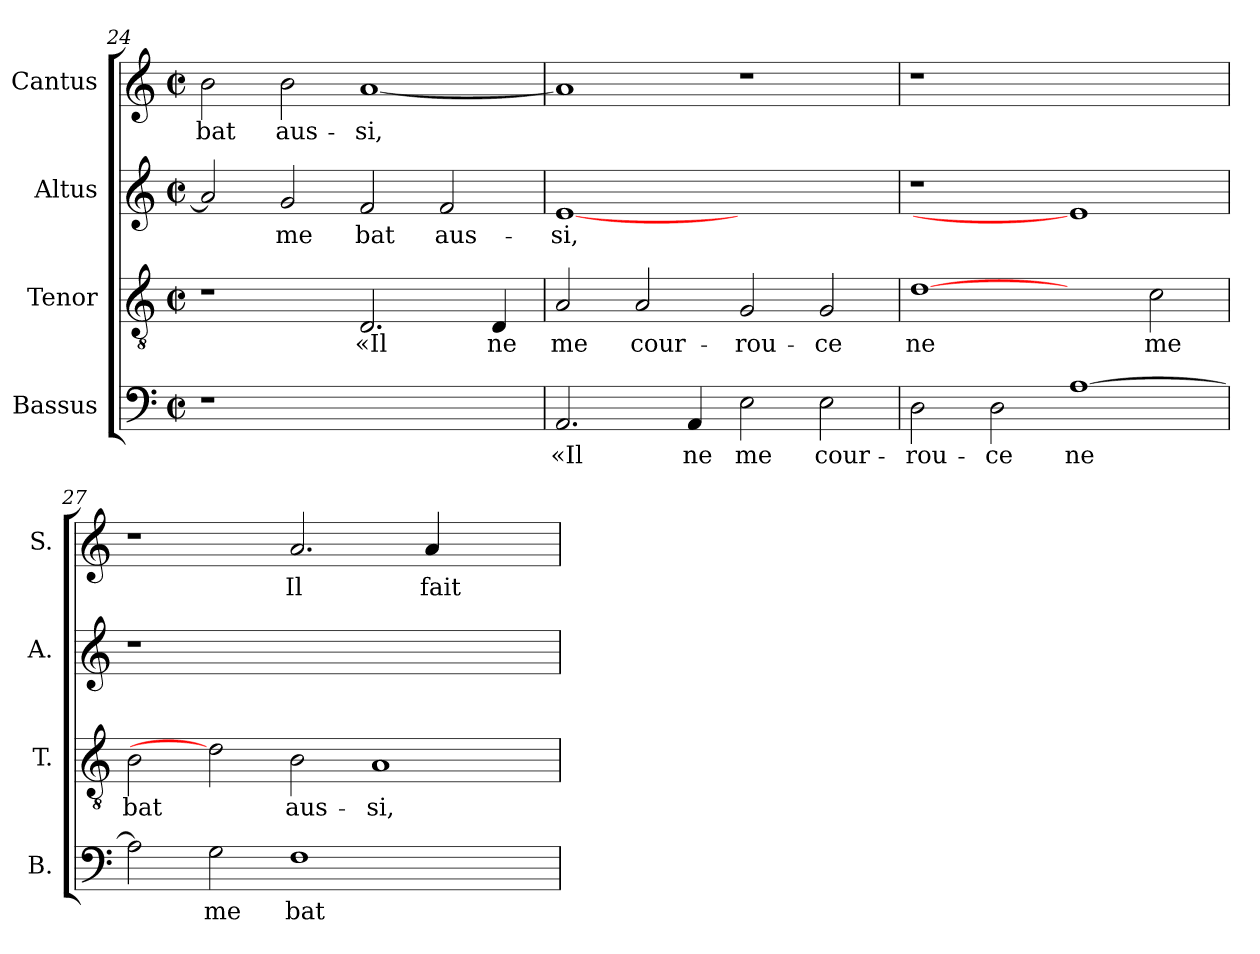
**kern	**text	**kern	**text	**kern	**text	**kern	**text
*part4	*part4	*part3	*part3	*part2	*part2	*part1	*part1
*staff4	*staff4	*staff3	*staff3	*staff2	*staff2	*staff1	*staff1
*I"Bassus	*	*I"Tenor	*	*I"Altus	*	*I"Cantus	*
*I'B.	*	*I'T.	*	*I'A.	*	*I'S.	*
*clefF4	*	*clefGv2	*	*clefG2	*	*clefG2	*
*	*	*ITrd7c12	*	*	*	*	*
*k[]	*	*k[]	*	*k[]	*	*k[]	*
*C:	*	*C:	*	*C:	*	*C:	*
*M2/2	*	*M2/2	*	*M2/2	*	*M2/2	*
*met(c|)	*	*met(c|)	*	*met(c|)	*	*met(c|)	*
=24	=24	=24	=24	=24	=24	=24	=24
!LO:N:vis=1	!	!	!	!	!	!	!
!	!	!	!	!	!	!	!LO:LY:b:color=#000000
1r	.	1r	.	2ai/]	.	2bi\	bat
!	!	!	!	!	!LO:LY:b:color=#000000	!	!
!	!	!	!	!	!	!	!LO:LY:b:color=#000000
.	.	.	.	2gi/	me	2bi\	aus-
!	!	!	!LO:LY:b:color=#000000	!	!	!	!
!	!	!	!	!	!LO:LY:b:color=#000000	!	!
!	!	!	!	!	!	!	!LO:LY:b:color=#000000
1ryy	.	2.DDi/	«Il	2fi/	bat	[<1ai	-si,
!	!	!	!	!	!LO:LY:b:color=#000000	!	!
.	.	.	.	2fi/	aus-	.	.
!	!	!	!LO:LY:b:color=#000000	!	!	!	!
.	.	4DDi/	ne	.	.	.	.
=25	=25	=25	=25	=25	=25	=25	=25
!	!LO:LY:b:color=#000000	!	!	!	!	!	!
!	!	!	!LO:LY:b:color=#000000	!	!	!	!
!	!	!	!	!	!LO:LY:b:color=#000000	!	!
2.AAi/	«Il	2AAi/	me	[1ei	-si,	1ai]	.
!	!	!	!LO:LY:b:color=#000000	!	!	!	!
.	.	2AAi/	cour-	.	.	.	.
!	!LO:LY:b:color=#000000	!	!	!	!	!	!
4AAi/	ne	.	.	.	.	.	.
!	!LO:LY:b:color=#000000	!	!	!	!	!	!
!	!	!	!LO:LY:b:color=#000000	!	!	!	!
2Ei\	me	2GGi/	-rou-	1ryy	.	1r	.
!	!LO:LY:b:color=#000000	!	!	!	!	!	!
!	!	!	!LO:LY:b:color=#000000	!	!	!	!
2Ei\	cour-	2GGi/	-ce	.	.	.	.
=26	=26	=26	=26	=26	=26	=26	=26
!	!LO:LY:b:color=#000000	!	!	!	!	!	!
!	!	!	!LO:LY:b:color=#000000	!LO:N:vis=1	!	!LO:N:vis=1	!
2Di\	-rou-	[1Di	ne	1r	.	1r	.
!	!LO:LY:b:color=#000000	!	!	!	!	!	!
2Di\	-ce	.	.	.	.	.	.
!	!LO:LY:b:color=#000000	!	!	!	!	!	!
[>1Ai	ne	2ryy	.	1ei]	.	1ryy	.
!	!	!	!LO:LY:b:color=#000000	!	!	!	!
.	.	2Ci\	me	.	.	.	.
!!LO:LB:g=z
=27	=27	=27	=27	=27	=27	=27	=27
!	!	!	!LO:LY:b:color=#000000	!LO:N:vis=1	!	!	!
2Ai\]	.	2BBi\	bat	1r	.	1r	.
!	!LO:LY:b:color=#000000	!	!	!	!	!	!
2Gi\	me	2Di]	.	.	.	.	.
!	!LO:LY:b:color=#000000	!	!	!	!	!	!
!	!	!	!LO:LY:b:color=#000000	!	!	!	!
!	!	!	!	!	!	!	!LO:LY:b:color=#000000
1Fi	bat	2BBi\	aus-	1.ryy	.	2.ai/	Il
!	!	!	!LO:LY:b:color=#000000	!	!	!	!
.	.	1AAi	-si,	.	.	.	.
!	!	!	!	!	!	!	!LO:LY:b:color=#000000
.	.	.	.	.	.	4ai/	fait
2ryy	.	.	.	.	.	2ryy	.
=	=	=	=	=	=	=	=
*-	*-	*-	*-	*-	*-	*-	*-
